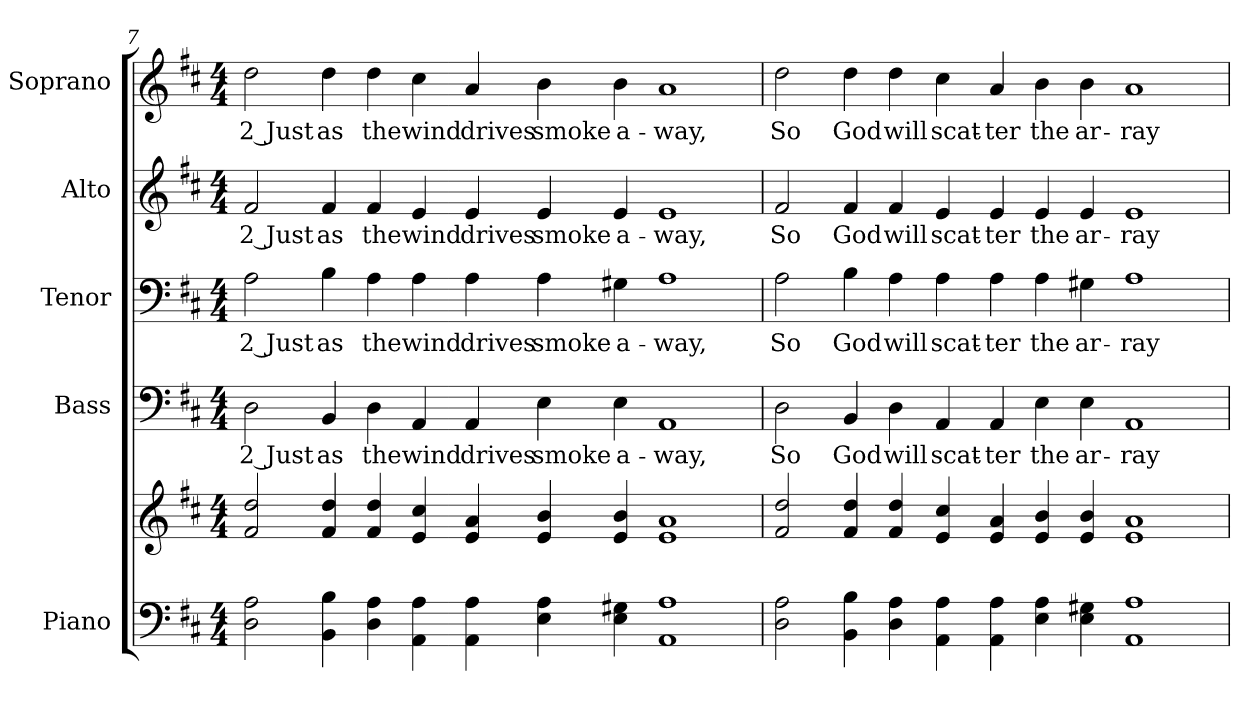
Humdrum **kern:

**kern	**kern	**kern	**text	**kern	**text	**kern	**text	**kern	**text
*part5	*part5	*part4	*part4	*part3	*part3	*part2	*part2	*part1	*part1
*staff6	*staff5	*staff4	*staff4	*staff3	*staff3	*staff2	*staff2	*staff1	*staff1
*I"Piano	*	*I"Bass	*	*I"Tenor	*	*I"Alto	*	*I"Soprano	*
*I'Pno.	*	*I'B.	*	*I'T.	*	*I'A.	*	*I'S.	*
!!LO:PB:g=z
*clefF4	*clefG2	*clefF4	*	*clefF4	*	*clefG2	*	*clefG2	*
*k[f#c#]	*k[f#c#]	*k[f#c#]	*	*k[f#c#]	*	*k[f#c#]	*	*k[f#c#]	*
*D:	*D:	*D:	*	*D:	*	*D:	*	*D:	*
*M4/4	*M4/4	*M4/4	*	*M4/4	*	*M4/4	*	*M4/4	*
=7	=7	=7	=7	=7	=7	=7	=7	=7	=7
!	!	!	!LO:LY:b:color=#000000	!	!	!	!	!	!
!	!	!	!	!	!LO:LY:b:color=#000000	!	!	!	!
!	!	!	!	!	!	!	!LO:LY:b:color=#000000	!	!
!	!	!	!	!	!	!	!	!	!LO:LY:b:color=#000000
2Di\ 2Ai	2f#i/ 2ddi	2Di\	2 Just	2Ai\	2 Just	2f#i/	2 Just	2ddi\	2 Just
!	!	!	!LO:LY:b:color=#000000	!	!	!	!	!	!
!	!	!	!	!	!LO:LY:b:color=#000000	!	!	!	!
!	!	!	!	!	!	!	!LO:LY:b:color=#000000	!	!
!	!	!	!	!	!	!	!	!	!LO:LY:b:color=#000000
4BBi\ 4Bi	4f#i/ 4ddi	4BBi/	as	4Bi\	as	4f#i/	as	4ddi\	as
!	!	!	!LO:LY:b:color=#000000	!	!	!	!	!	!
!	!	!	!	!	!LO:LY:b:color=#000000	!	!	!	!
!	!	!	!	!	!	!	!LO:LY:b:color=#000000	!	!
!	!	!	!	!	!	!	!	!	!LO:LY:b:color=#000000
4Di\ 4Ai	4f#i/ 4ddi	4Di\	the	4Ai\	the	4f#i/	the	4ddi\	the
!	!	!	!LO:LY:b:color=#000000	!	!	!	!	!	!
!	!	!	!	!	!LO:LY:b:color=#000000	!	!	!	!
!	!	!	!	!	!	!	!LO:LY:b:color=#000000	!	!
!	!	!	!	!	!	!	!	!	!LO:LY:b:color=#000000
4AAi\ 4Ai	4ei/ 4cc#i	4AAi/	wind	4Ai\	wind	4ei/	wind	4cc#i\	wind
!	!	!	!LO:LY:b:color=#000000	!	!	!	!	!	!
!	!	!	!	!	!LO:LY:b:color=#000000	!	!	!	!
!	!	!	!	!	!	!	!LO:LY:b:color=#000000	!	!
!	!	!	!	!	!	!	!	!	!LO:LY:b:color=#000000
4AAi\ 4Ai	4ei/ 4ai	4AAi/	drives	4Ai\	drives	4ei/	drives	4ai/	drives
!	!	!	!LO:LY:b:color=#000000	!	!	!	!	!	!
!	!	!	!	!	!LO:LY:b:color=#000000	!	!	!	!
!	!	!	!	!	!	!	!LO:LY:b:color=#000000	!	!
!	!	!	!	!	!	!	!	!	!LO:LY:b:color=#000000
4Ei\ 4Ai	4ei/ 4bi	4Ei\	smoke	4Ai\	smoke	4ei/	smoke	4bi\	smoke
!	!	!	!LO:LY:b:color=#000000	!	!	!	!	!	!
!	!	!	!	!	!LO:LY:b:color=#000000	!	!	!	!
!	!	!	!	!	!	!	!LO:LY:b:color=#000000	!	!
!	!	!	!	!	!	!	!	!	!LO:LY:b:color=#000000
4Ei\ 4G#Xi	4ei/ 4bi	4Ei\	a-	4G#Xi\	a-	4ei/	a-	4bi\	a-
!	!	!	!LO:LY:b:color=#000000	!	!	!	!	!	!
!	!	!	!	!	!LO:LY:b:color=#000000	!	!	!	!
!	!	!	!	!	!	!	!LO:LY:b:color=#000000	!	!
!	!	!	!	!	!	!	!	!	!LO:LY:b:color=#000000
1AAi 1Ai	1ei 1ai	1AAi	-way,	1Ai	-way,	1ei	-way,	1ai	-way,
=8	=8	=8	=8	=8	=8	=8	=8	=8	=8
!	!	!	!LO:LY:b:color=#000000	!	!	!	!	!	!
!	!	!	!	!	!LO:LY:b:color=#000000	!	!	!	!
!	!	!	!	!	!	!	!LO:LY:b:color=#000000	!	!
!	!	!	!	!	!	!	!	!	!LO:LY:b:color=#000000
2Di\ 2Ai	2f#i/ 2ddi	2Di\	So	2Ai\	So	2f#i/	So	2ddi\	So
!	!	!	!LO:LY:b:color=#000000	!	!	!	!	!	!
!	!	!	!	!	!LO:LY:b:color=#000000	!	!	!	!
!	!	!	!	!	!	!	!LO:LY:b:color=#000000	!	!
!	!	!	!	!	!	!	!	!	!LO:LY:b:color=#000000
4BBi\ 4Bi	4f#i/ 4ddi	4BBi/	God	4Bi\	God	4f#i/	God	4ddi\	God
!	!	!	!LO:LY:b:color=#000000	!	!	!	!	!	!
!	!	!	!	!	!LO:LY:b:color=#000000	!	!	!	!
!	!	!	!	!	!	!	!LO:LY:b:color=#000000	!	!
!	!	!	!	!	!	!	!	!	!LO:LY:b:color=#000000
4Di\ 4Ai	4f#i/ 4ddi	4Di\	will	4Ai\	will	4f#i/	will	4ddi\	will
!	!	!	!LO:LY:b:color=#000000	!	!	!	!	!	!
!	!	!	!	!	!LO:LY:b:color=#000000	!	!	!	!
!	!	!	!	!	!	!	!LO:LY:b:color=#000000	!	!
!	!	!	!	!	!	!	!	!	!LO:LY:b:color=#000000
4AAi\ 4Ai	4ei/ 4cc#i	4AAi/	scat-	4Ai\	scat-	4ei/	scat-	4cc#i\	scat-
!	!	!	!LO:LY:b:color=#000000	!	!	!	!	!	!
!	!	!	!	!	!LO:LY:b:color=#000000	!	!	!	!
!	!	!	!	!	!	!	!LO:LY:b:color=#000000	!	!
!	!	!	!	!	!	!	!	!	!LO:LY:b:color=#000000
4AAi\ 4Ai	4ei/ 4ai	4AAi/	-ter	4Ai\	-ter	4ei/	-ter	4ai/	-ter
!	!	!	!LO:LY:b:color=#000000	!	!	!	!	!	!
!	!	!	!	!	!LO:LY:b:color=#000000	!	!	!	!
!	!	!	!	!	!	!	!LO:LY:b:color=#000000	!	!
!	!	!	!	!	!	!	!	!	!LO:LY:b:color=#000000
4Ei\ 4Ai	4ei/ 4bi	4Ei\	the	4Ai\	the	4ei/	the	4bi\	the
!	!	!	!LO:LY:b:color=#000000	!	!	!	!	!	!
!	!	!	!	!	!LO:LY:b:color=#000000	!	!	!	!
!	!	!	!	!	!	!	!LO:LY:b:color=#000000	!	!
!	!	!	!	!	!	!	!	!	!LO:LY:b:color=#000000
4Ei\ 4G#Xi	4ei/ 4bi	4Ei\	ar-	4G#Xi\	ar-	4ei/	ar-	4bi\	ar-
!	!	!	!LO:LY:b:color=#000000	!	!	!	!	!	!
!	!	!	!	!	!LO:LY:b:color=#000000	!	!	!	!
!	!	!	!	!	!	!	!LO:LY:b:color=#000000	!	!
!	!	!	!	!	!	!	!	!	!LO:LY:b:color=#000000
1AAi 1Ai	1ei 1ai	1AAi	-ray	1Ai	-ray	1ei	-ray	1ai	-ray
=	=	=	=	=	=	=	=	=	=
*-	*-	*-	*-	*-	*-	*-	*-	*-	*-
